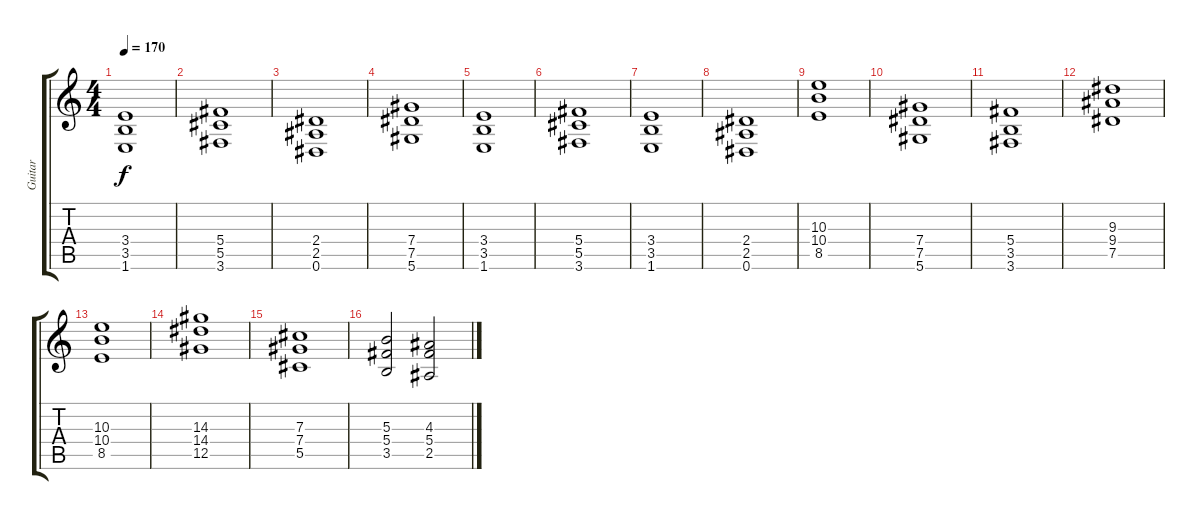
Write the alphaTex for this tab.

\track ("Guitar" "Guitar") {instrument distortionguitar}
\staff {score tabs}
\tuning (Eb4 Bb3 Gb3 Db3 Ab2 Eb2) {hide}
\ts (4 4)
\tempo 170
\clef g2
\ks c
(3.4 3.5 1.6).1{dy f} |
(5.4 5.5 3.6).1 |
(2.4 2.5 0.6).1 |
(7.4 7.5 5.6).1 |
(3.4 3.5 1.6).1 |
(5.4 5.5 3.6).1 |
(3.4 3.5 1.6).1 |
(2.4 2.5 0.6).1 |
(10.3 10.4 8.5).1 |
(7.4 7.5 5.6).1 |
(5.4 3.5 3.6).1 |
(9.3 9.4 7.5).1 |
(10.3 10.4 8.5).1 |
(14.3 14.4 12.5).1 |
(7.3 7.4 5.5).1 |
(5.3 5.4 3.5).2 (4.3 5.4 2.5).2
